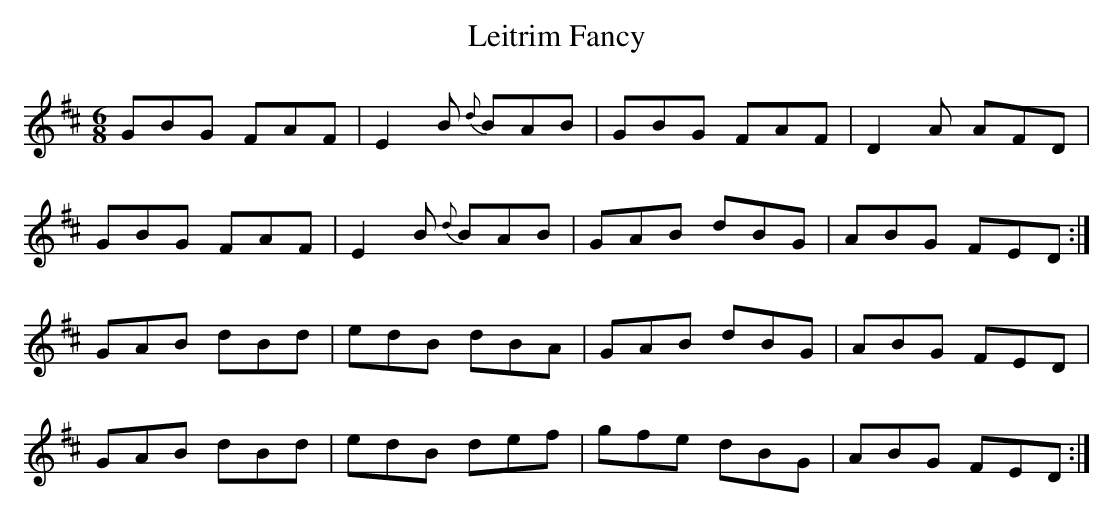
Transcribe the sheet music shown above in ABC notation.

X:1
T:Leitrim Fancy
M:6/8
L:1/8
K:Edor
GBG FAF|E2B {d}BAB|GBG FAF|D2A AFD|
GBG FAF|E2B {d}BAB|GAB dBG|ABG FED:|
GAB dBd|edB dBA|GAB dBG|ABG FED|
GAB dBd|edB def|gfe dBG|ABG FED:|
